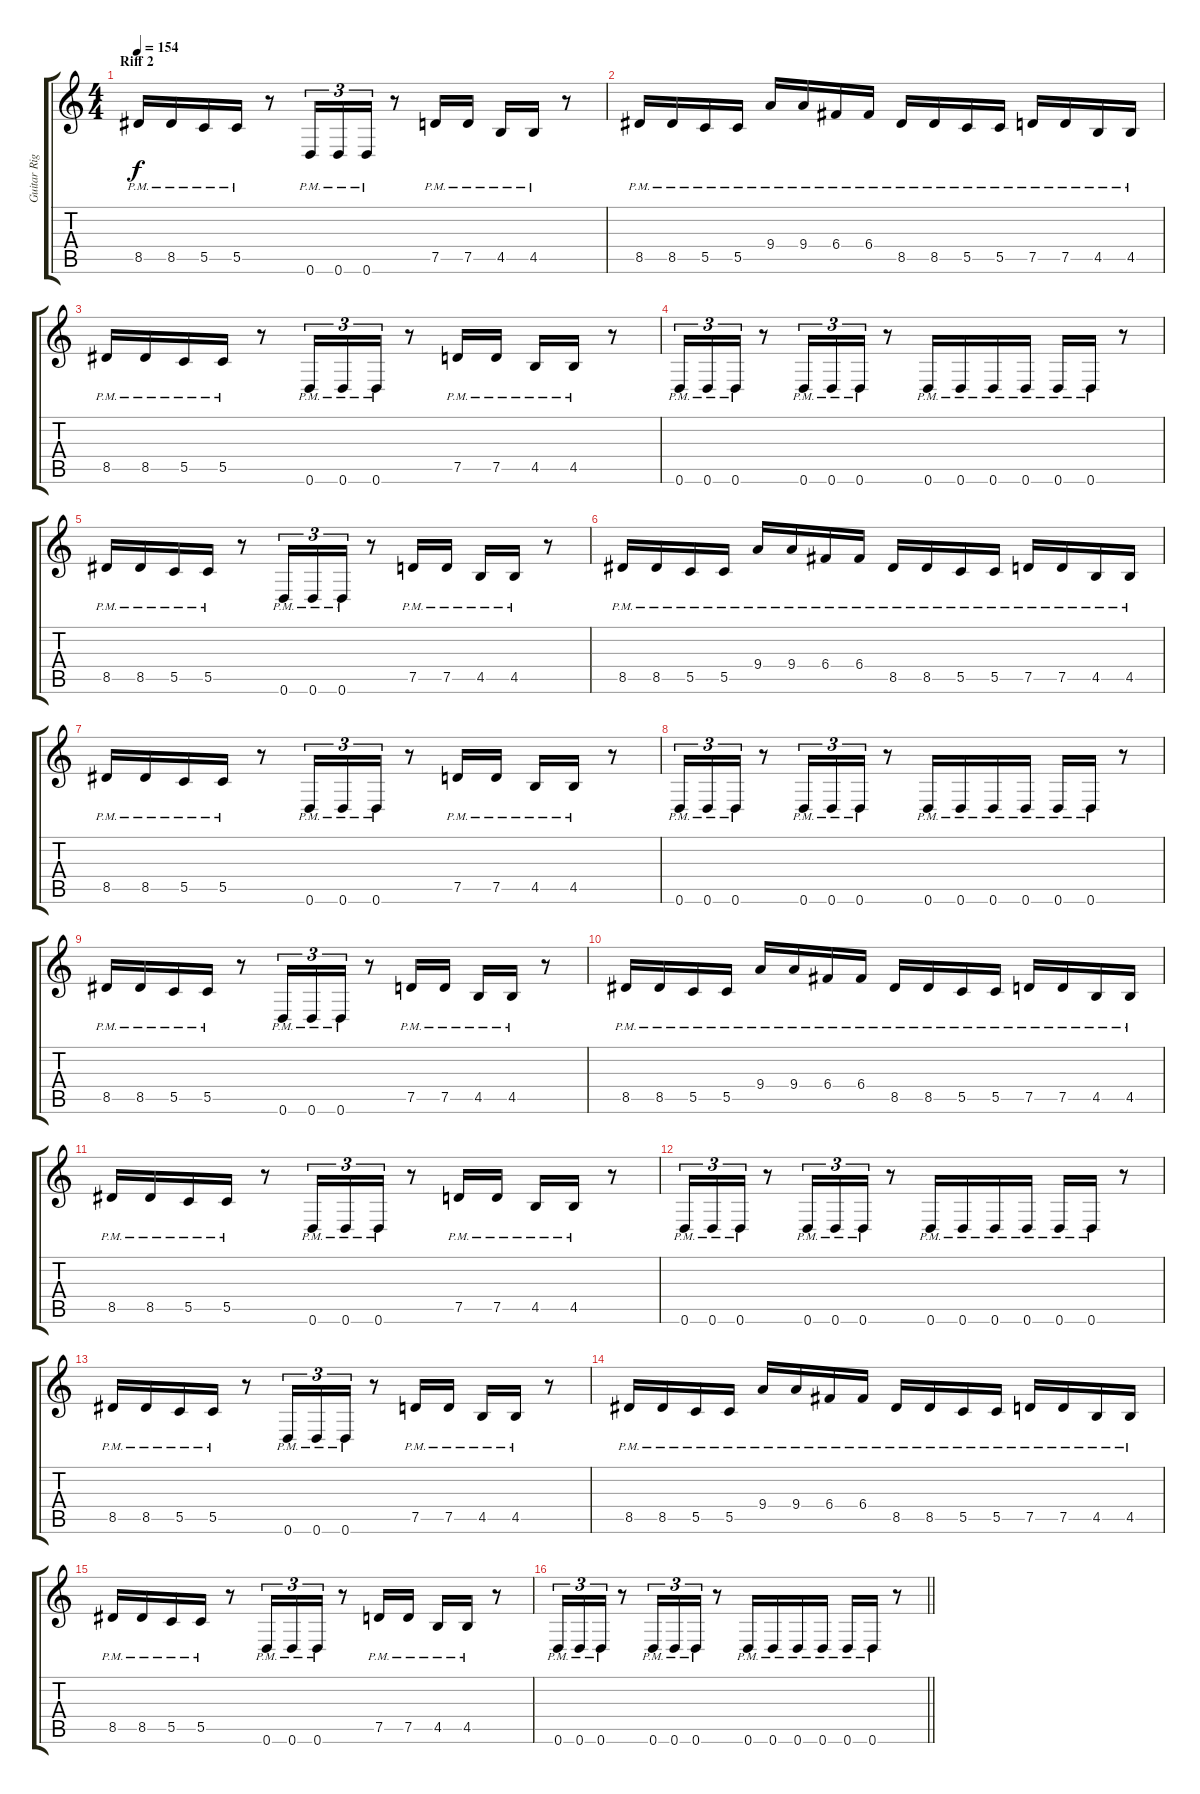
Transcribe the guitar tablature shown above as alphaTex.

\track ("Guitar Right" "Guitar Rig") {instrument distortionguitar}
\staff {score tabs}
\tuning (D4 A3 F3 C3 G2 D2) {hide}
\ts (4 4)
\section ("" "Riff 2")
\tempo 154
\clef g2
\ks c
8.5{pm}.16{dy f} 8.5{pm}.16 5.5{pm}.16 5.5{pm}.16 r.8 0.6{pm}.16{tu (3 2)} 0.6{pm}.16{tu (3 2)} 0.6{pm}.16{tu (3 2)} r.8 7.5{pm}.16 7.5{pm}.16 4.5{pm}.16 4.5{pm}.16 r.8 |
8.5{pm}.16 8.5{pm}.16 5.5{pm}.16 5.5{pm}.16 9.4{pm}.16 9.4{pm}.16 6.4{pm}.16 6.4{pm}.16 8.5{pm}.16 8.5{pm}.16 5.5{pm}.16 5.5{pm}.16 7.5{pm}.16 7.5{pm}.16 4.5{pm}.16 4.5{pm}.16 |
8.5{pm}.16 8.5{pm}.16 5.5{pm}.16 5.5{pm}.16 r.8 0.6{pm}.16{tu (3 2)} 0.6{pm}.16{tu (3 2)} 0.6{pm}.16{tu (3 2)} r.8 7.5{pm}.16 7.5{pm}.16 4.5{pm}.16 4.5{pm}.16 r.8 |
0.6{pm}.16{tu (3 2)} 0.6{pm}.16{tu (3 2)} 0.6{pm}.16{tu (3 2)} r.8 0.6{pm}.16{tu (3 2)} 0.6{pm}.16{tu (3 2)} 0.6{pm}.16{tu (3 2)} r.8 0.6{pm}.16 0.6{pm}.16 0.6{pm}.16 0.6{pm}.16 0.6{pm}.16 0.6{pm}.16 r.8 |
8.5{pm}.16 8.5{pm}.16 5.5{pm}.16 5.5{pm}.16 r.8 0.6{pm}.16{tu (3 2)} 0.6{pm}.16{tu (3 2)} 0.6{pm}.16{tu (3 2)} r.8 7.5{pm}.16 7.5{pm}.16 4.5{pm}.16 4.5{pm}.16 r.8 |
8.5{pm}.16 8.5{pm}.16 5.5{pm}.16 5.5{pm}.16 9.4{pm}.16 9.4{pm}.16 6.4{pm}.16 6.4{pm}.16 8.5{pm}.16 8.5{pm}.16 5.5{pm}.16 5.5{pm}.16 7.5{pm}.16 7.5{pm}.16 4.5{pm}.16 4.5{pm}.16 |
8.5{pm}.16 8.5{pm}.16 5.5{pm}.16 5.5{pm}.16 r.8 0.6{pm}.16{tu (3 2)} 0.6{pm}.16{tu (3 2)} 0.6{pm}.16{tu (3 2)} r.8 7.5{pm}.16 7.5{pm}.16 4.5{pm}.16 4.5{pm}.16 r.8 |
0.6{pm}.16{tu (3 2)} 0.6{pm}.16{tu (3 2)} 0.6{pm}.16{tu (3 2)} r.8 0.6{pm}.16{tu (3 2)} 0.6{pm}.16{tu (3 2)} 0.6{pm}.16{tu (3 2)} r.8 0.6{pm}.16 0.6{pm}.16 0.6{pm}.16 0.6{pm}.16 0.6{pm}.16 0.6{pm}.16 r.8 |
8.5{pm}.16 8.5{pm}.16 5.5{pm}.16 5.5{pm}.16 r.8 0.6{pm}.16{tu (3 2)} 0.6{pm}.16{tu (3 2)} 0.6{pm}.16{tu (3 2)} r.8 7.5{pm}.16 7.5{pm}.16 4.5{pm}.16 4.5{pm}.16 r.8 |
8.5{pm}.16 8.5{pm}.16 5.5{pm}.16 5.5{pm}.16 9.4{pm}.16 9.4{pm}.16 6.4{pm}.16 6.4{pm}.16 8.5{pm}.16 8.5{pm}.16 5.5{pm}.16 5.5{pm}.16 7.5{pm}.16 7.5{pm}.16 4.5{pm}.16 4.5{pm}.16 |
8.5{pm}.16 8.5{pm}.16 5.5{pm}.16 5.5{pm}.16 r.8 0.6{pm}.16{tu (3 2)} 0.6{pm}.16{tu (3 2)} 0.6{pm}.16{tu (3 2)} r.8 7.5{pm}.16 7.5{pm}.16 4.5{pm}.16 4.5{pm}.16 r.8 |
0.6{pm}.16{tu (3 2)} 0.6{pm}.16{tu (3 2)} 0.6{pm}.16{tu (3 2)} r.8 0.6{pm}.16{tu (3 2)} 0.6{pm}.16{tu (3 2)} 0.6{pm}.16{tu (3 2)} r.8 0.6{pm}.16 0.6{pm}.16 0.6{pm}.16 0.6{pm}.16 0.6{pm}.16 0.6{pm}.16 r.8 |
8.5{pm}.16 8.5{pm}.16 5.5{pm}.16 5.5{pm}.16 r.8 0.6{pm}.16{tu (3 2)} 0.6{pm}.16{tu (3 2)} 0.6{pm}.16{tu (3 2)} r.8 7.5{pm}.16 7.5{pm}.16 4.5{pm}.16 4.5{pm}.16 r.8 |
8.5{pm}.16 8.5{pm}.16 5.5{pm}.16 5.5{pm}.16 9.4{pm}.16 9.4{pm}.16 6.4{pm}.16 6.4{pm}.16 8.5{pm}.16 8.5{pm}.16 5.5{pm}.16 5.5{pm}.16 7.5{pm}.16 7.5{pm}.16 4.5{pm}.16 4.5{pm}.16 |
8.5{pm}.16 8.5{pm}.16 5.5{pm}.16 5.5{pm}.16 r.8 0.6{pm}.16{tu (3 2)} 0.6{pm}.16{tu (3 2)} 0.6{pm}.16{tu (3 2)} r.8 7.5{pm}.16 7.5{pm}.16 4.5{pm}.16 4.5{pm}.16 r.8 |
\barLineRight lightlight
0.6{pm}.16{tu (3 2)} 0.6{pm}.16{tu (3 2)} 0.6{pm}.16{tu (3 2)} r.8 0.6{pm}.16{tu (3 2)} 0.6{pm}.16{tu (3 2)} 0.6{pm}.16{tu (3 2)} r.8 0.6{pm}.16 0.6{pm}.16 0.6{pm}.16 0.6{pm}.16 0.6{pm}.16 0.6{pm}.16 r.8
